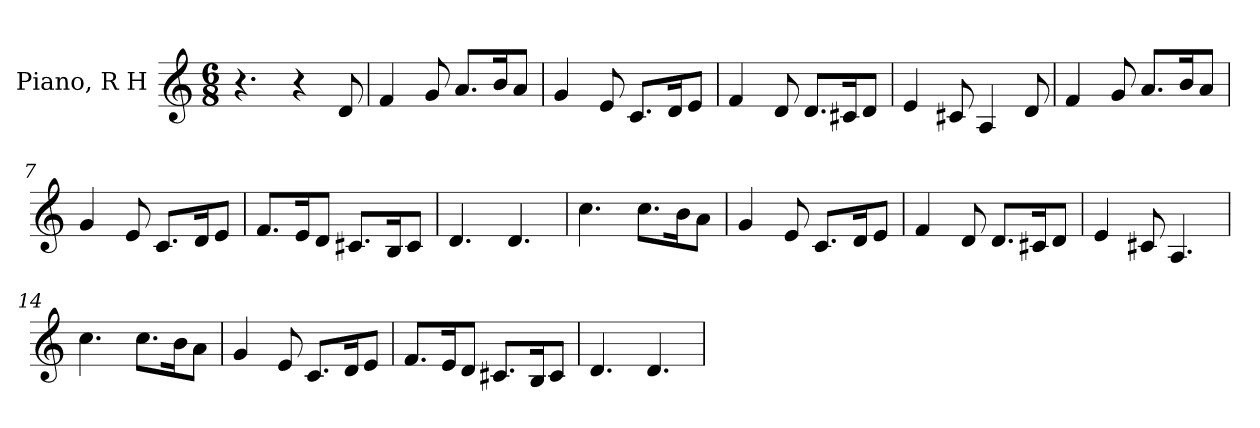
**kern
*part1
*staff1
*I"Piano, R H
*I'Pno.
*clefG2
*k[]
*M6/8
*MM80
=1
4.r
4r
8d/
=2
4f/
8g/
8.a/L
16b/K
8a/J
=3
4g/
8e/
8.c/L
16d/K
8e/J
=4
4f/
8d/
8.d/L
16c#X/K
8d/J
=5
4e/
8c#X/
4A/
8d/
=6
4f/
8g/
8.a/L
16b/K
8a/J
!!LO:LB:g=z
=7
4g/
8e/
8.c/L
16d/K
8e/J
=8
8.f/L
16e/K
8d/J
8.c#X/L
16B/K
8c#/J
=9
4.d/
4.d/
=10
4.cc\
8.cc\L
16b\K
8a\J
=11
4g/
8e/
8.c/L
16d/K
8e/J
=12
4f/
8d/
8.d/L
16c#X/K
8d/J
!!LO:LB:g=z
=13
4e/
8c#X/
4.A/
=14
4.cc\
8.cc\L
16b\K
8a\J
=15
4g/
8e/
8.c/L
16d/K
8e/J
=16
8.f/L
16e/K
8d/J
8.c#X/L
16B/K
8c#/J
=17
4.d/
4.d/
=
*-
